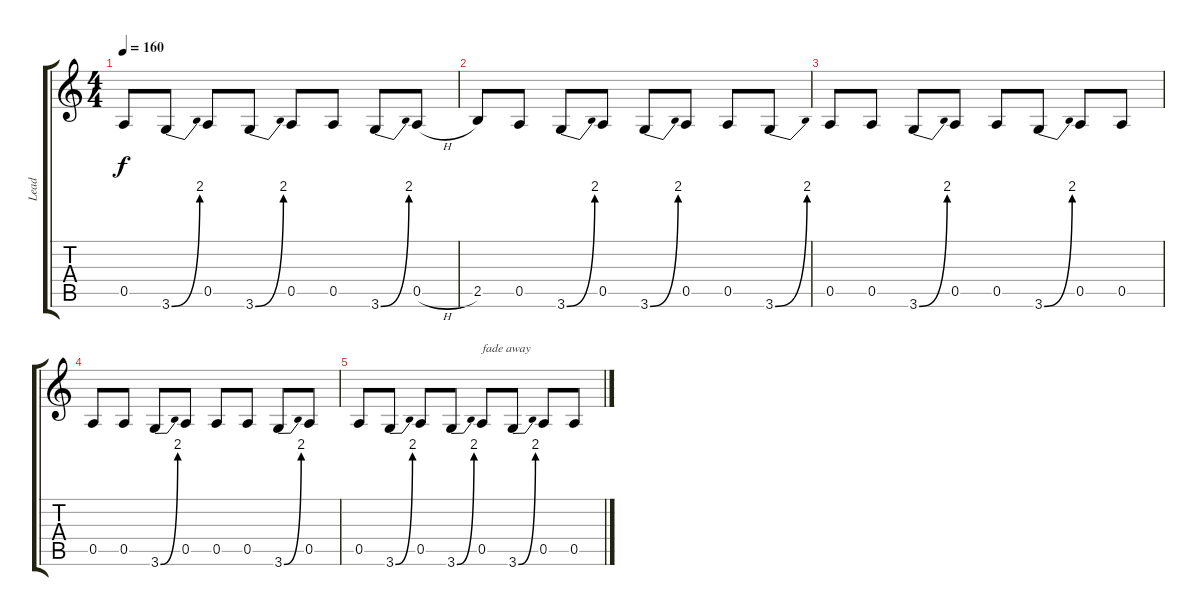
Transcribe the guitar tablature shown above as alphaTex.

\track ("Lead" "Lead") {instrument distortionguitar}
\staff {score tabs}
\tuning (E4 B3 G3 D3 A2 E2) {hide}
\ts (4 4)
\tempo 160
\clef g2
\ks c
0.5.8{dy f} 3.6{be (bend 0 0 60 8)}.8 0.5.8 3.6{be (bend 0 0 60 8)}.8 0.5.8 0.5.8 3.6{be (bend 0 0 60 8)}.8 0.5{h}.8 |
2.5.8 0.5.8 3.6{be (bend 0 0 60 8)}.8 0.5.8 3.6{be (bend 0 0 60 8)}.8 0.5.8 0.5.8 3.6{be (bend 0 0 60 8)}.8 |
0.5.8 0.5.8 3.6{be (bend 0 0 60 8)}.8 0.5.8 0.5.8 3.6{be (bend 0 0 60 8)}.8 0.5.8 0.5.8 |
0.5.8 0.5.8 3.6{be (bend 0 0 60 8)}.8 0.5.8 0.5.8 0.5.8 3.6{be (bend 0 0 60 8)}.8 0.5.8 |
0.5.8 3.6{be (bend 0 0 60 8)}.8 0.5.8 3.6{be (bend 0 0 60 8)}.8 0.5.8{txt "fade away"} 3.6{be (bend 0 0 60 8)}.8 0.5.8 0.5.8
